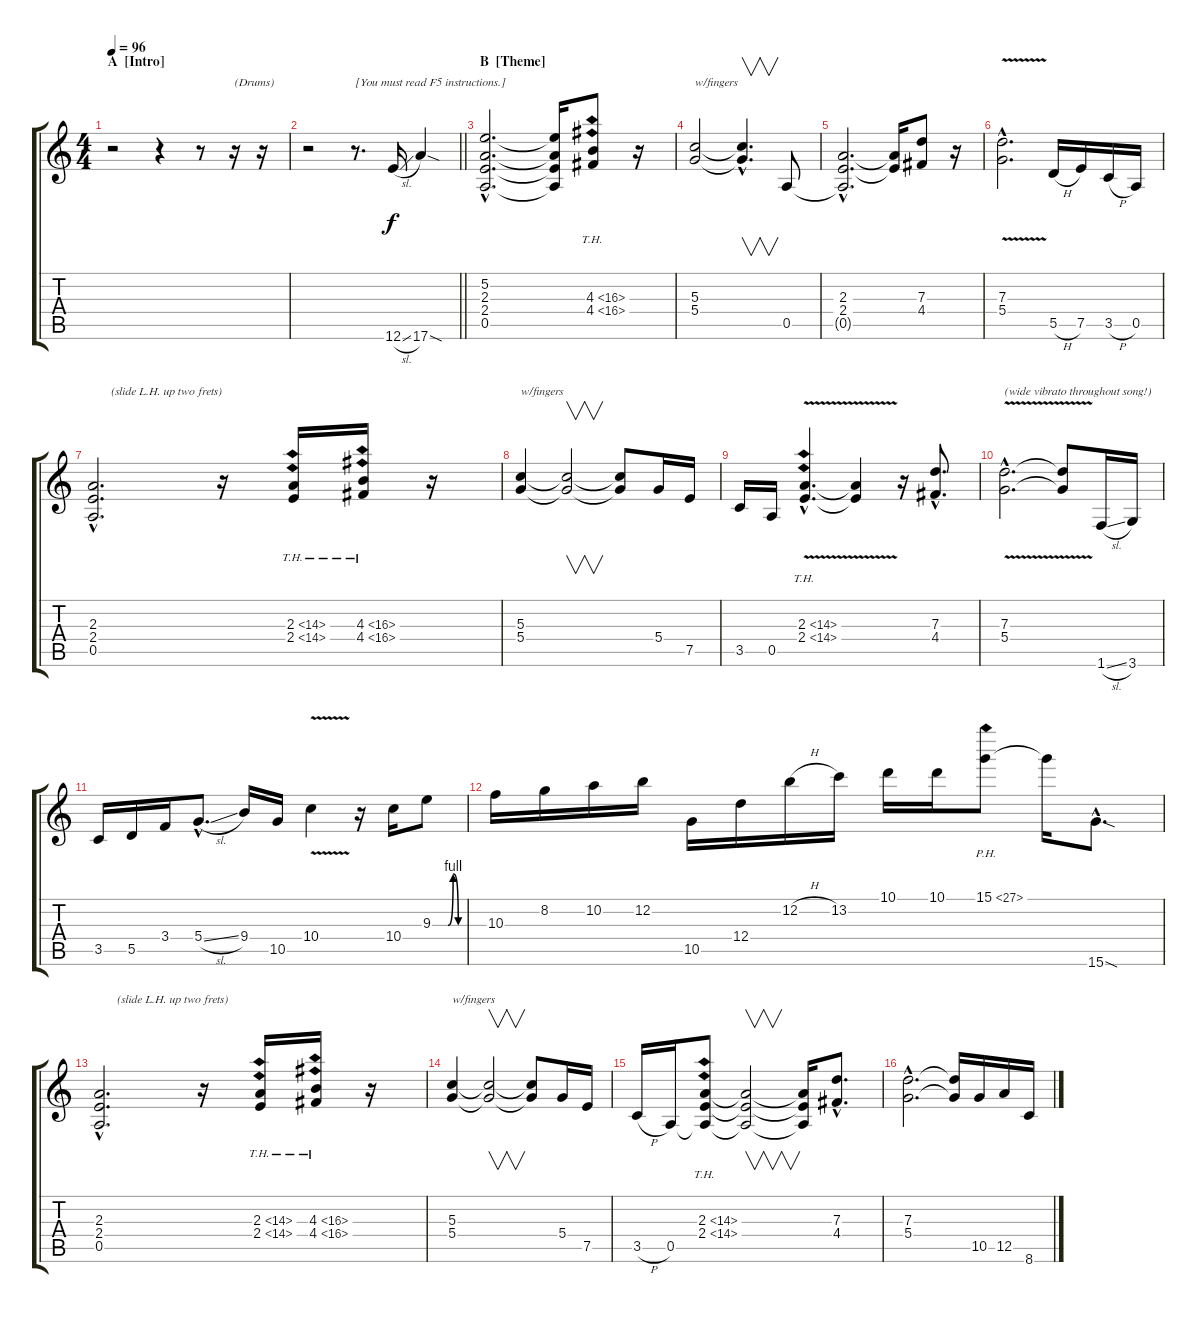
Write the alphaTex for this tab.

\track "" {instrument distortionguitar}
\staff {score tabs}
\tuning (E4 B3 G3 D3 A2 E2) {hide}
\ts (4 4)
\section ("" "A  [Intro]")
\tempo 96
\clef g2
\ks c
r.2{dy f instrument distortionguitar} r.4 r.8 r.16{txt "(Drums)"} r.16 |
\barLineRight lightlight
r.2 r.8{d txt "[You must read F5 instructions.]"} 12.6{sl}.16 17.6{sod}.4 |
\section ("" "B  [Theme]")
(5.2{hac} 2.3{hac} 2.4{hac} 0.5{hac}).2{d} (5.2{t} 2.3{t} 2.4{t} 0.5{t}).16 (4.3{th 12} 4.4{th 12}).8 r.16 |
(5.3 5.4).2{txt "w/fingers"} (5.3{hac t} 5.4{hac t}).4{v d} 0.5.8 |
(2.3{hac} 2.4{hac} 0.5{hac t}).2{d} (2.3{t} 2.4{t}).16 (7.3 4.4).8 r.16 |
(7.3{v hac} 5.4{hac}).2{d} 5.5{h}.16 7.5.16 3.5{h}.16 0.5.16 |
(2.3{hac} 2.4{hac} 0.5{hac}).2{d txt "      (slide L.H. up two frets)"} r.16 (2.3{th 12} 2.4{th 12}).16 (4.3{th 12} 4.4{th 12}).16 r.16 |
(5.3 5.4).4{txt "w/fingers"} (5.3{t} 5.4{t}).2{v} (5.3{t} 5.4{t}).8 5.4.16 7.5.16 |
3.5.16 0.5.16 (2.3{th 12 v hac} 2.4{th 12 v hac}).4{d} (2.3{t} 2.4{t}).4 r.16 (7.3{hac} 4.4{hac}).8{d} |
(7.3{v hac} 5.4{hac}).2{d txt "(wide vibrato throughout song!)"} (7.3{t} 5.4{t}).8 1.6{sl}.16 3.6.16 |
3.5.16 5.5.16 3.4.16 5.4{sl hac}.8{d} 9.4.16 10.5.16 10.4{v}.4 r.16 10.4.16 9.3{be (custom 0 0 20 0 30 0 40 4 50 0 60 0)}.8 |
10.3.16 8.2.16 10.2.16 12.2.16 10.5.16 12.4.16 12.2{h}.16 13.2.16 10.1.16 10.1.16 15.1{ph 12}.8 15.1{t}.16 15.6{sod hac}.8{d} |
(2.3{hac} 2.4{hac} 0.5{hac}).2{d txt "      (slide L.H. up two frets)"} r.16 (2.3{th 12} 2.4{th 12}).16 (4.3{th 12} 4.4{th 12}).16 r.16 |
(5.3 5.4).4{txt "w/fingers"} (5.3{t} 5.4{t}).2{v} (5.3{t} 5.4{t}).8 5.4.16 7.5.16 |
3.5{h}.16 0.5.16 (2.3{th 12} 2.4{th 12} 0.5{t}).8 (2.3{t} 2.4{t} 0.5{t}).2{v} (2.3{t} 2.4{t} 0.5{t}).16 (7.3{hac} 4.4{hac}).8{d} |
(7.3{hac} 5.4{hac}).2{d} (7.3{t} 5.4{t}).16 10.5.16 12.5.16 8.6{sl}.16
